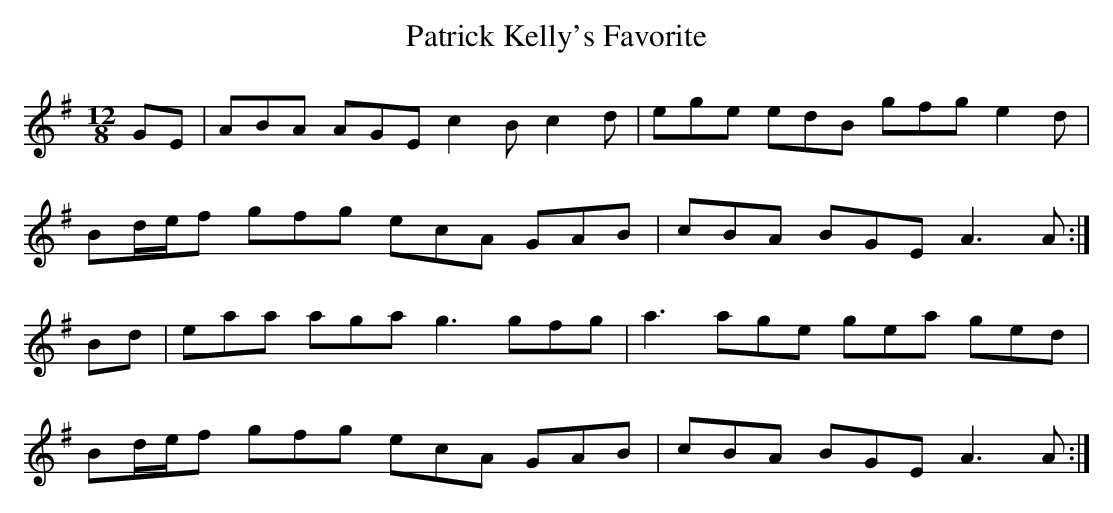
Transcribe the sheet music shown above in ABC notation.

X:1
T: Patrick Kelly's Favorite
L: 1/8
M: 12/8
K: G
GE|ABA AGE c2B c2d|ege edB gfg e2d|
Bd/e/f gfg ecA GAB|cBA BGE A3 A :|
Bd|eaa aga g3 gfg|a3 age gea ged|
Bd/e/f gfg ecA GAB|cBA BGE A3 A :|
